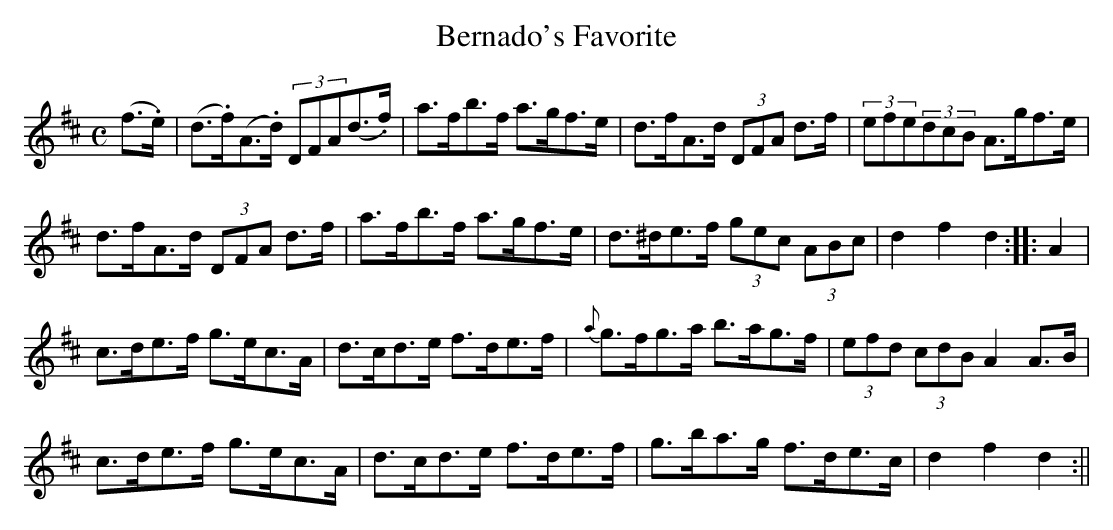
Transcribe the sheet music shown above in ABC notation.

X:1
T:Bernado's Favorite
M:C
L:1/8
K:D
(f>.e)|(d>.f)(A>.d) (3DFA(d>.f)|a>fb>f a>gf>e|d>fA>d (3DFA d>f|(3efe(3dcB A>gf>e|
d>fA>d (3DFA d>f | a>fb>f a>gf>e | d>^de>f (3gec (3ABc | d2f2d2 :: A2 |
c>de>f g>ec>A | d>cd>e f>de>f | {a}g>fg>a b>ag>f | (3efd (3cdB A2 A>B |
c>de>f g>ec>A | d>cd>e f>de>f | g>ba>g f>de>c | d2f2d2 :||
